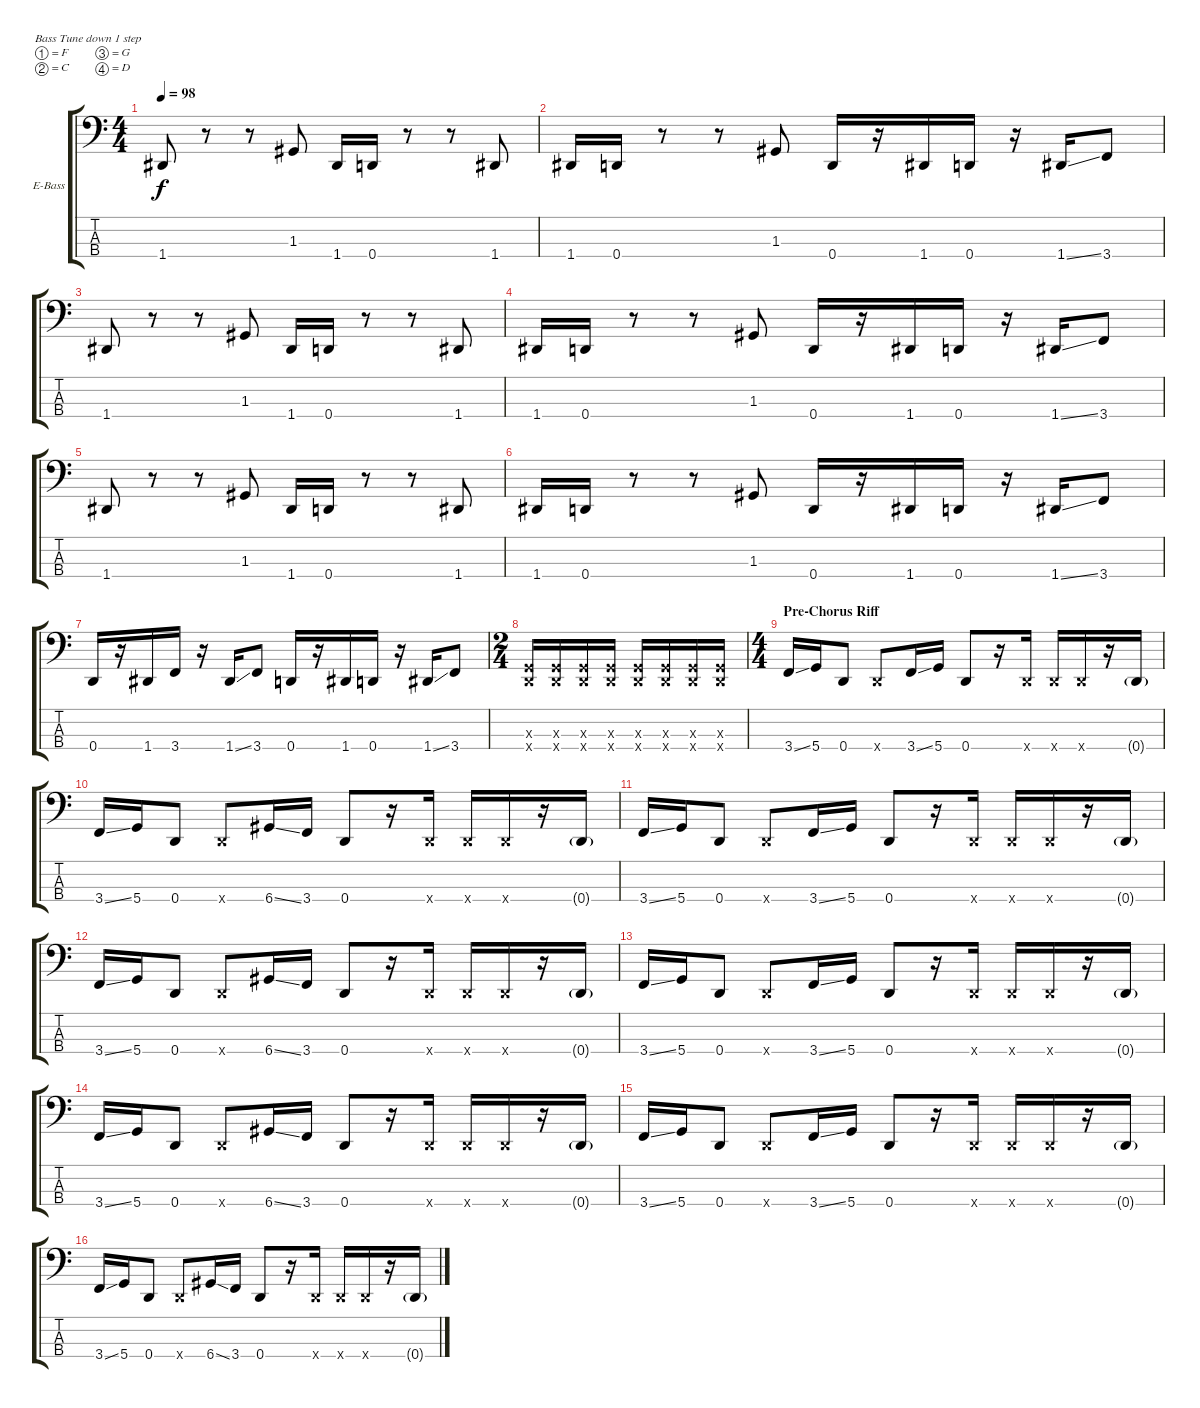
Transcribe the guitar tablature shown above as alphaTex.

\bracketExtendMode groupsimilarinstruments
\firstSystemTrackNameOrientation horizontal
\otherSystemsTrackNameOrientation horizontal
\track ("Rex" "E-Bass") {instrument electricbasspick}
\staff {score tabs}
\tuning (F2 C2 G1 D1)
\ts (4 4)
\tempo 98
\clef f4
\ks c
1.4.8{dy f} r.8 r.8 1.3.8 1.4.16 0.4.16 r.8 r.8 1.4.8 |
1.4.16 0.4.16 r.8 r.8 1.3.8 0.4.16 r.16 1.4.16 0.4.16 r.16 1.4{ss}.16 3.4.8 |
1.4.8 r.8 r.8 1.3.8 1.4.16 0.4.16 r.8 r.8 1.4.8 |
1.4.16 0.4.16 r.8 r.8 1.3.8 0.4.16 r.16 1.4.16 0.4.16 r.16 1.4{ss}.16 3.4.8 |
1.4.8 r.8 r.8 1.3.8 1.4.16 0.4.16 r.8 r.8 1.4.8 |
1.4.16 0.4.16 r.8 r.8 1.3.8 0.4.16 r.16 1.4.16 0.4.16 r.16 1.4{ss}.16 3.4.8 |
0.4.16 r.16 1.4.16 3.4.16 r.16 1.4{ss}.16 3.4.8 0.4.16 r.16 1.4.16 0.4.16 r.16 1.4{ss}.16 3.4.8 |
\ts (2 4)
(0.3{x} 0.4{x}).16 (0.3{x} 0.4{x}).16 (0.3{x} 0.4{x}).16 (0.3{x} 0.4{x}).16 (0.3{x} 0.4{x}).16 (0.3{x} 0.4{x}).16 (0.3{x} 0.4{x}).16 (0.3{x} 0.4{x}).16 |
\ts (4 4)
\section ("" "Pre-Chorus Riff")
3.4{ss}.16 5.4.16 0.4.8 0.4{x}.8 3.4{ss}.16 5.4.16 0.4.8 r.16 0.4{x}.16 0.4{x}.16 0.4{x}.16 r.16 0.4{g}.16 |
3.4{ss}.16 5.4.16 0.4.8 0.4{x}.8 6.4{ss}.16 3.4.16 0.4.8 r.16 0.4{x}.16 0.4{x}.16 0.4{x}.16 r.16 0.4{g}.16 |
3.4{ss}.16 5.4.16 0.4.8 0.4{x}.8 3.4{ss}.16 5.4.16 0.4.8 r.16 0.4{x}.16 0.4{x}.16 0.4{x}.16 r.16 0.4{g}.16 |
3.4{ss}.16 5.4.16 0.4.8 0.4{x}.8 6.4{ss}.16 3.4.16 0.4.8 r.16 0.4{x}.16 0.4{x}.16 0.4{x}.16 r.16 0.4{g}.16 |
3.4{ss}.16 5.4.16 0.4.8 0.4{x}.8 3.4{ss}.16 5.4.16 0.4.8 r.16 0.4{x}.16 0.4{x}.16 0.4{x}.16 r.16 0.4{g}.16 |
3.4{ss}.16 5.4.16 0.4.8 0.4{x}.8 6.4{ss}.16 3.4.16 0.4.8 r.16 0.4{x}.16 0.4{x}.16 0.4{x}.16 r.16 0.4{g}.16 |
3.4{ss}.16 5.4.16 0.4.8 0.4{x}.8 3.4{ss}.16 5.4.16 0.4.8 r.16 0.4{x}.16 0.4{x}.16 0.4{x}.16 r.16 0.4{g}.16 |
3.4{ss}.16 5.4.16 0.4.8 0.4{x}.8 6.4{ss}.16 3.4.16 0.4.8 r.16 0.4{x}.16 0.4{x}.16 0.4{x}.16 r.16 0.4{g}.16
